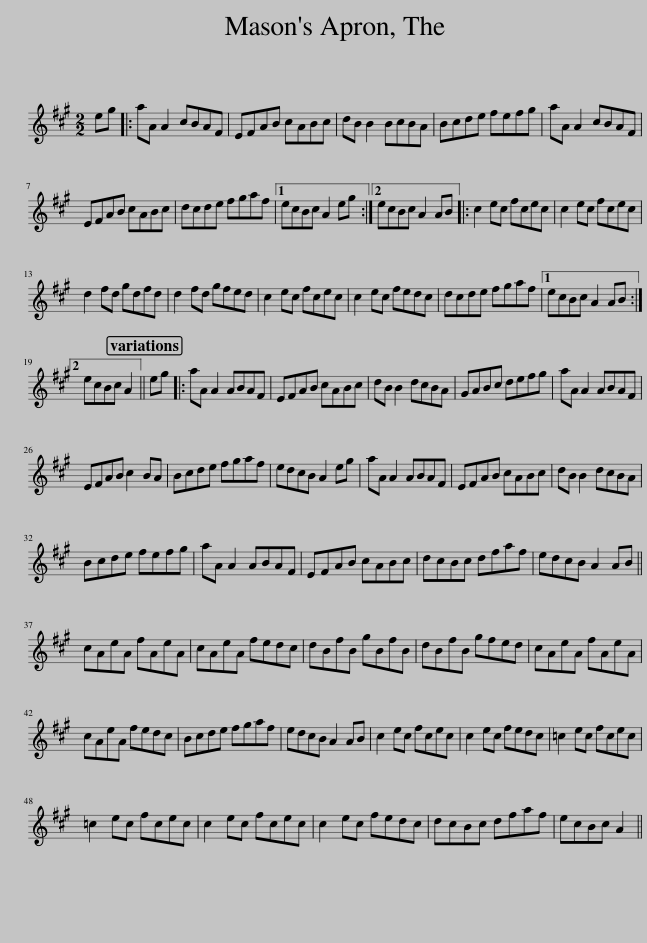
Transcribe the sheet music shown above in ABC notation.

X:1
L:1/8
M:2/2
I:linebreak $
K:A
V:1 treble
V:1
 eg |: aA A2 cBAF | EFAB cABc | dB B2 BcBA | Bcde fefg | %5
 aA A2 cBAF |$ EFAB cABc | dcde fgaf |1 ecBc A2 eg :|2 ecBc A2 AB |: %10
 c2 ec fcec | c2 ec fcec |$ d2 fd gdfd | d2 fd gfed | c2 ec fcec | %15
 c2 ec fedc | dcde fgaf |1 ecBc A2 AB :|2$ ecBc A2 || eg |: %20
 aA A2 ABAF | EFAB cABc | dB B2 dcBA | GABc defg | aA A2 ABAF |$ %25
 EFAB c2 BA | Bcde fgaf | edcB A2 eg | aA A2 ABAF | EFAB cABc | %30
 dB B2 dcBA |$ Bcde fefg | aA A2 ABAF | EFAB cABc | dcBc dfaf | %35
 edcB A2 AB ||$ cAeA fAeA | cAeA fedc | dBfB gBfB | dBfB gfed | %40
 cAeA fAeA |$ cAeA fedc | Bcde fgaf | edcB A2 AB | c2 ec fcec | %45
 c2 ec fedc | =c2 ec fcec |$ =c2 ec fcec | c2 ec fcec | c2 ec fedc | %50
 dcBc dfaf | ecBc A2 || %52
